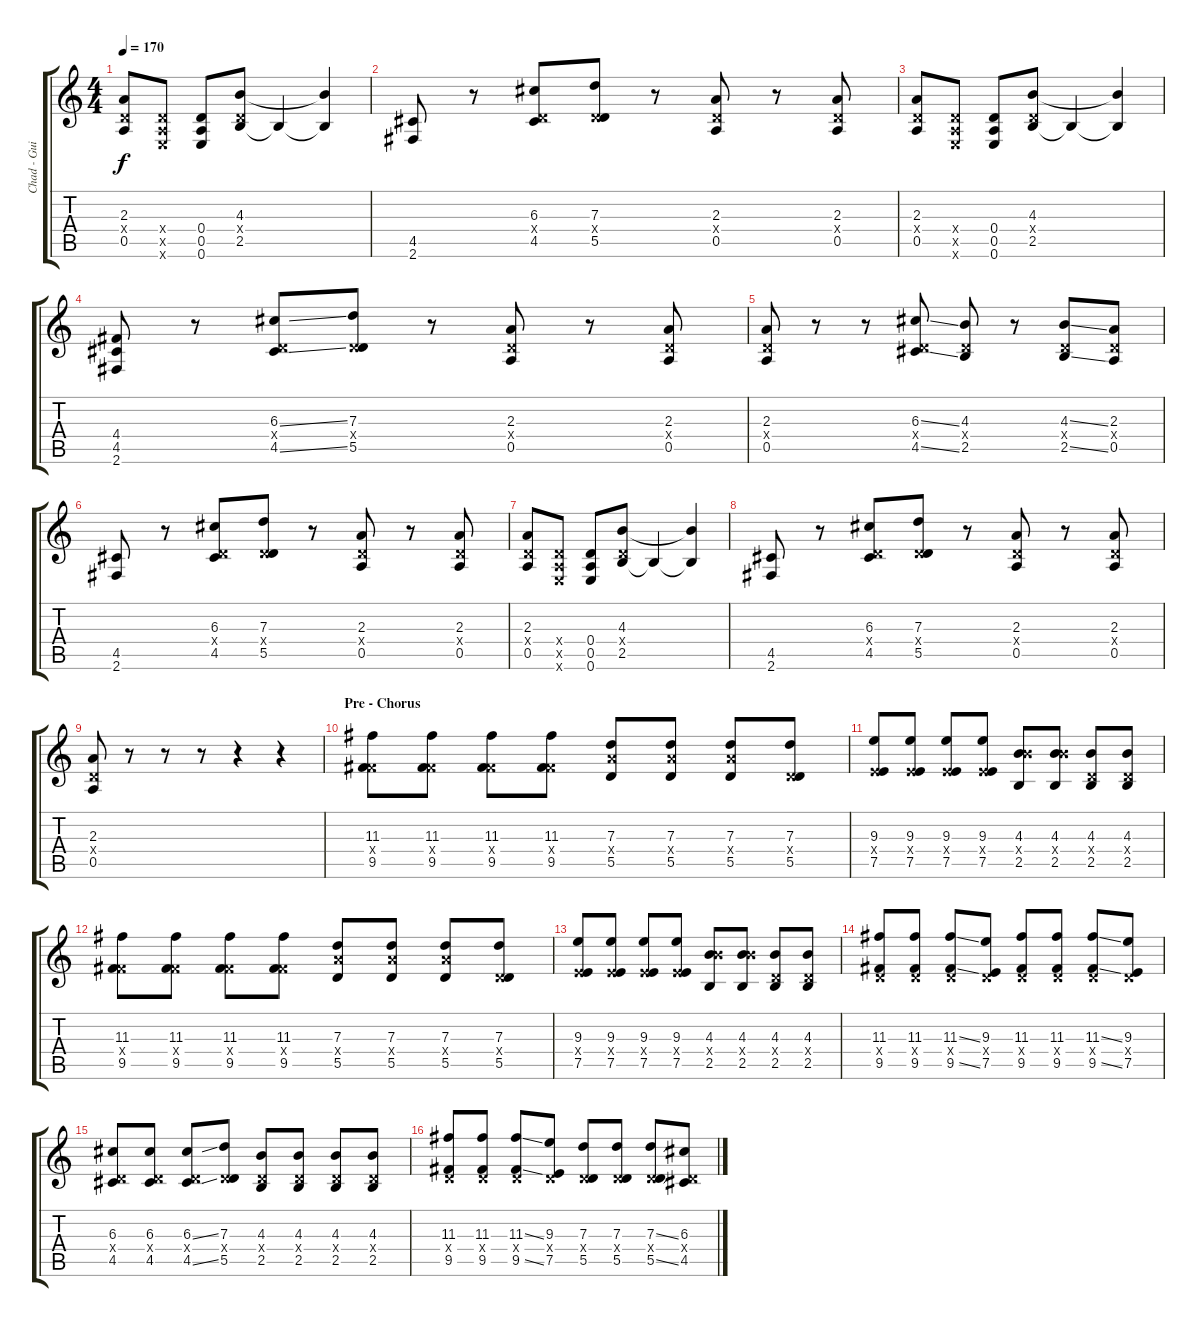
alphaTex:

\track ("Chad - Guitar" "Chad - Gui") {instrument distortionguitar}
\staff {score tabs}
\tuning (E4 B3 G3 D3 A2 E2) {hide}
\ts (4 4)
\tempo 170
\clef g2
\ks c
(2.3 0.4{x} 0.5).8{dy f} (0.4{x} 0.5{x} 0.6{x}).8 (0.4 0.5 0.6).8 (4.3 0.4{x} 2.5).8 2.5{t}.4 (4.3{t} 2.5{t}).4 |
(4.5 2.6).8 r.8 (6.3 0.4{x} 4.5).8 (7.3 0.4{x} 5.5).8 r.8 (2.3 0.4{x} 0.5).8 r.8 (2.3 0.4{x} 0.5).8 |
(2.3 0.4{x} 0.5).8 (0.4{x} 0.5{x} 0.6{x}).8 (0.4 0.5 0.6).8 (4.3 0.4{x} 2.5).8 2.5{t}.4 (4.3{t} 2.5{t}).4 |
(4.4 4.5 2.6).8 r.8 (6.3{ss} 0.4{x} 4.5{ss}).8 (7.3 0.4{x} 5.5).8 r.8 (2.3 0.4{x} 0.5).8 r.8 (2.3 0.4{x} 0.5).8 |
(2.3 0.4{x} 0.5).8 r.8 r.8 (6.3{ss} 0.4{x} 4.5{ss}).8 (4.3 0.4{x} 2.5).8 r.8 (4.3{ss} 0.4{x} 2.5{ss}).8 (2.3 0.4{x} 0.5).8 |
(4.5 2.6).8 r.8 (6.3 0.4{x} 4.5).8 (7.3 0.4{x} 5.5).8 r.8 (2.3 0.4{x} 0.5).8 r.8 (2.3 0.4{x} 0.5).8 |
(2.3 0.4{x} 0.5).8 (0.4{x} 0.5{x} 0.6{x}).8 (0.4 0.5 0.6).8 (4.3 0.4{x} 2.5).8 2.5{t}.4 (4.3{t} 2.5{t}).4 |
(4.5 2.6).8 r.8 (6.3 0.4{x} 4.5).8 (7.3 0.4{x} 5.5).8 r.8 (2.3 0.4{x} 0.5).8 r.8 (2.3 0.4{x} 0.5).8 |
(2.3 0.4{x} 0.5).8 r.8 r.8 r.8 r.4 r.4 |
\section ("" "Pre - Chorus")
(11.3 4.4{x} 9.5).8 (11.3 4.4{x} 9.5).8 (11.3 4.4{x} 9.5).8 (11.3 4.4{x} 9.5).8 (7.3 7.4{x} 5.5).8 (7.3 7.4{x} 5.5).8 (7.3 7.4{x} 5.5).8 (7.3 0.4{x} 5.5).8 |
(9.3 2.4{x} 7.5).8 (9.3 2.4{x} 7.5).8 (9.3 2.4{x} 7.5).8 (9.3 2.4{x} 7.5).8 (4.3 9.4{x} 2.5).8 (4.3 9.4{x} 2.5).8 (4.3 0.4{x} 2.5).8 (4.3 0.4{x} 2.5).8 |
(11.3 4.4{x} 9.5).8 (11.3 4.4{x} 9.5).8 (11.3 4.4{x} 9.5).8 (11.3 4.4{x} 9.5).8 (7.3 7.4{x} 5.5).8 (7.3 7.4{x} 5.5).8 (7.3 7.4{x} 5.5).8 (7.3 0.4{x} 5.5).8 |
(9.3 2.4{x} 7.5).8 (9.3 2.4{x} 7.5).8 (9.3 2.4{x} 7.5).8 (9.3 2.4{x} 7.5).8 (4.3 9.4{x} 2.5).8 (4.3 9.4{x} 2.5).8 (4.3 0.4{x} 2.5).8 (4.3 0.4{x} 2.5).8 |
(11.3 0.4{x} 9.5).8 (11.3 0.4{x} 9.5).8 (11.3{ss} 0.4{x} 9.5{ss}).8 (9.3 0.4{x} 7.5).8 (11.3 0.4{x} 9.5).8 (11.3 0.4{x} 9.5).8 (11.3{ss} 0.4{x} 9.5{ss}).8 (9.3 0.4{x} 7.5).8 |
(6.3 0.4{x} 4.5).8 (6.3 0.4{x} 4.5).8 (6.3{ss} 0.4{x} 4.5{ss}).8 (7.3 0.4{x} 5.5).8 (4.3 0.4{x} 2.5).8 (4.3 0.4{x} 2.5).8 (4.3 0.4{x} 2.5).8 (4.3 0.4{x} 2.5).8 |
(11.3 0.4{x} 9.5).8 (11.3 0.4{x} 9.5).8 (11.3{ss} 0.4{x} 9.5{ss}).8 (9.3 0.4{x} 7.5).8 (7.3 0.4{x} 5.5).8 (7.3 0.4{x} 5.5).8 (7.3{ss} 0.4{x} 5.5{ss}).8 (6.3 0.4{x} 4.5).8
